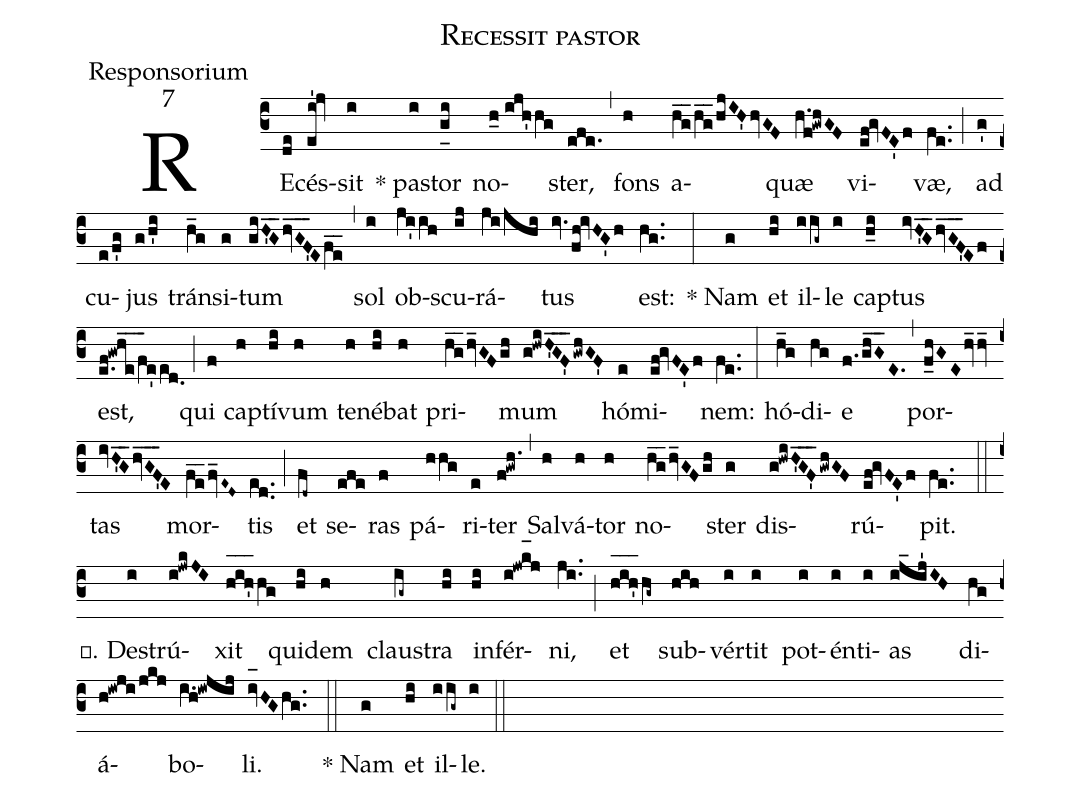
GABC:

name:Recessit pastor;
office-part:Responsorium;
mode:7;
%%
(c3) RE(de)cés(ei'!jv)sit(i) * pa(i)stor(g_[uh:l]i) no(h_0//ijh'hg)ster,(efe.) (,) fons(h) a(h_g_2/h_g_/hjIH'hvGF)quæ(h.f!gwhGF) vi(ef!gvFE'f)væ,(fe..) (;) ad(g') cu(e/f'g)jus(g/h'i) tráns(h_g)i(g)tum(giH'_G_2hv_G_F'_3Ef_e_) (,) sol(i) ob(ji'ih)scu(ij)rá(ji/jhi)tus(iv.fh!ivHG'h) est:(hg..) (:) * Nam(g) et(hi) il(iig~)le(i) ca(h_i)ptus(ivH'_G_2hv_G_F'_3Ef) est,(e.f!gwh_e_/f_3e'ed.0) (;) qui(f) ca(h)ptí(hi)vum(h) te(h)né(hi)bat(h) pri(h_g_2hv_GFgh)mum(g!hwiH'_G_F'_gwhGF') hó(e)mi(ef!gvFE'f)nem:(fe..) (:) hó(h_g)di(hg)e(f./gh_G_E.) (,) por(f_hGEhv_2hv_)tas(ivH'_G_2hv_G_F'_3E) mor(f_e_2fv_E~D~)tis(ed..) (;) et(fd~) se(efe)ras(f) pá(hhg)ri(e)ter(f!gwh.) (,) Sal(h)vá(h)tor(h) no(h_g_2hv_GFgh)ster(g) dis(g!hwiH'_G_F'_gwhGF)rú(ef!gvFE'f)pit.(fe..) (::)
℣. De(i)strú(i!jwkJI)xit(h_[oh:h]i_[oh:h]h'_[oh:h]/hg) qui(hi)dem(h) clau(ig~)stra(hi) in(hi)fér(i!jwk_[oh:h+1mm]j)ni,(ji..) (;) et(h_[oh:h]i_[oh:h]h'_[oh:h]/hg~) sub(hih)vér(i)tit(i) pot(i)én(i)ti(i)as(ij_ij'IH) di(hg)á(h!iwji/jkj)bo(i.h!iwjij)li.(iv_[oh:h]HGhg..) (::) ~~~* Nam(g) et(hi) il(iig~)le.(i) (::)
